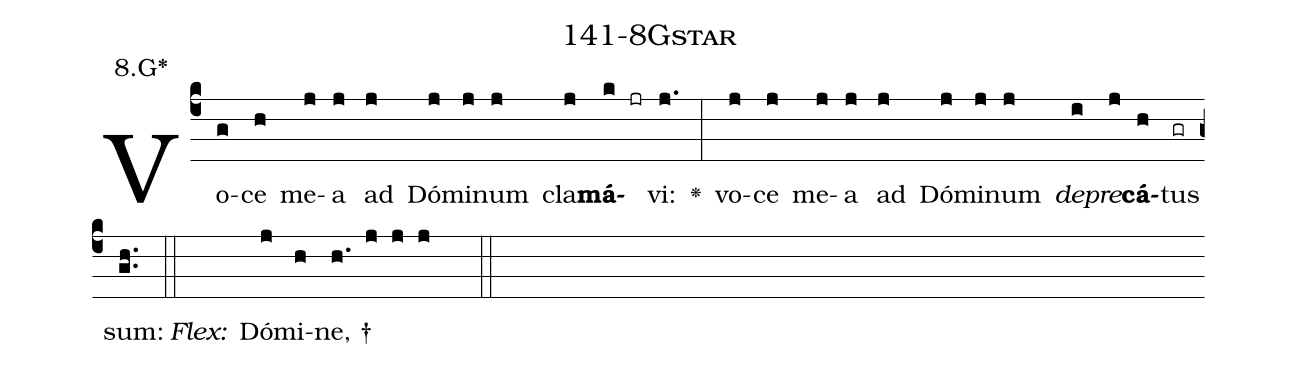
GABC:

name: 141-8Gstar;
annotation: 8.G*;
%%
(c4)Vo(g)ce(h) me(j)a(j) ad(j) Dó(j)mi(j)num(j) cla(j)<b>má</b>(k jr)vi:(j.) <v>\greheightstar</v>(:) vo(j)ce(j) me(j)a(j) ad(j) Dó(j)mi(j)num(j) <i>de</i>(i)<i>pre</i>(j)<b>cá</b>(h)tus(gr) sum:(gh..) (::)
<i>Flex:</i>()  Dó(j)mi(h)ne, †(h. j j j  ::)

%E(j) u(j) o(i) u(j) a(h) e.(gh..) (::)
